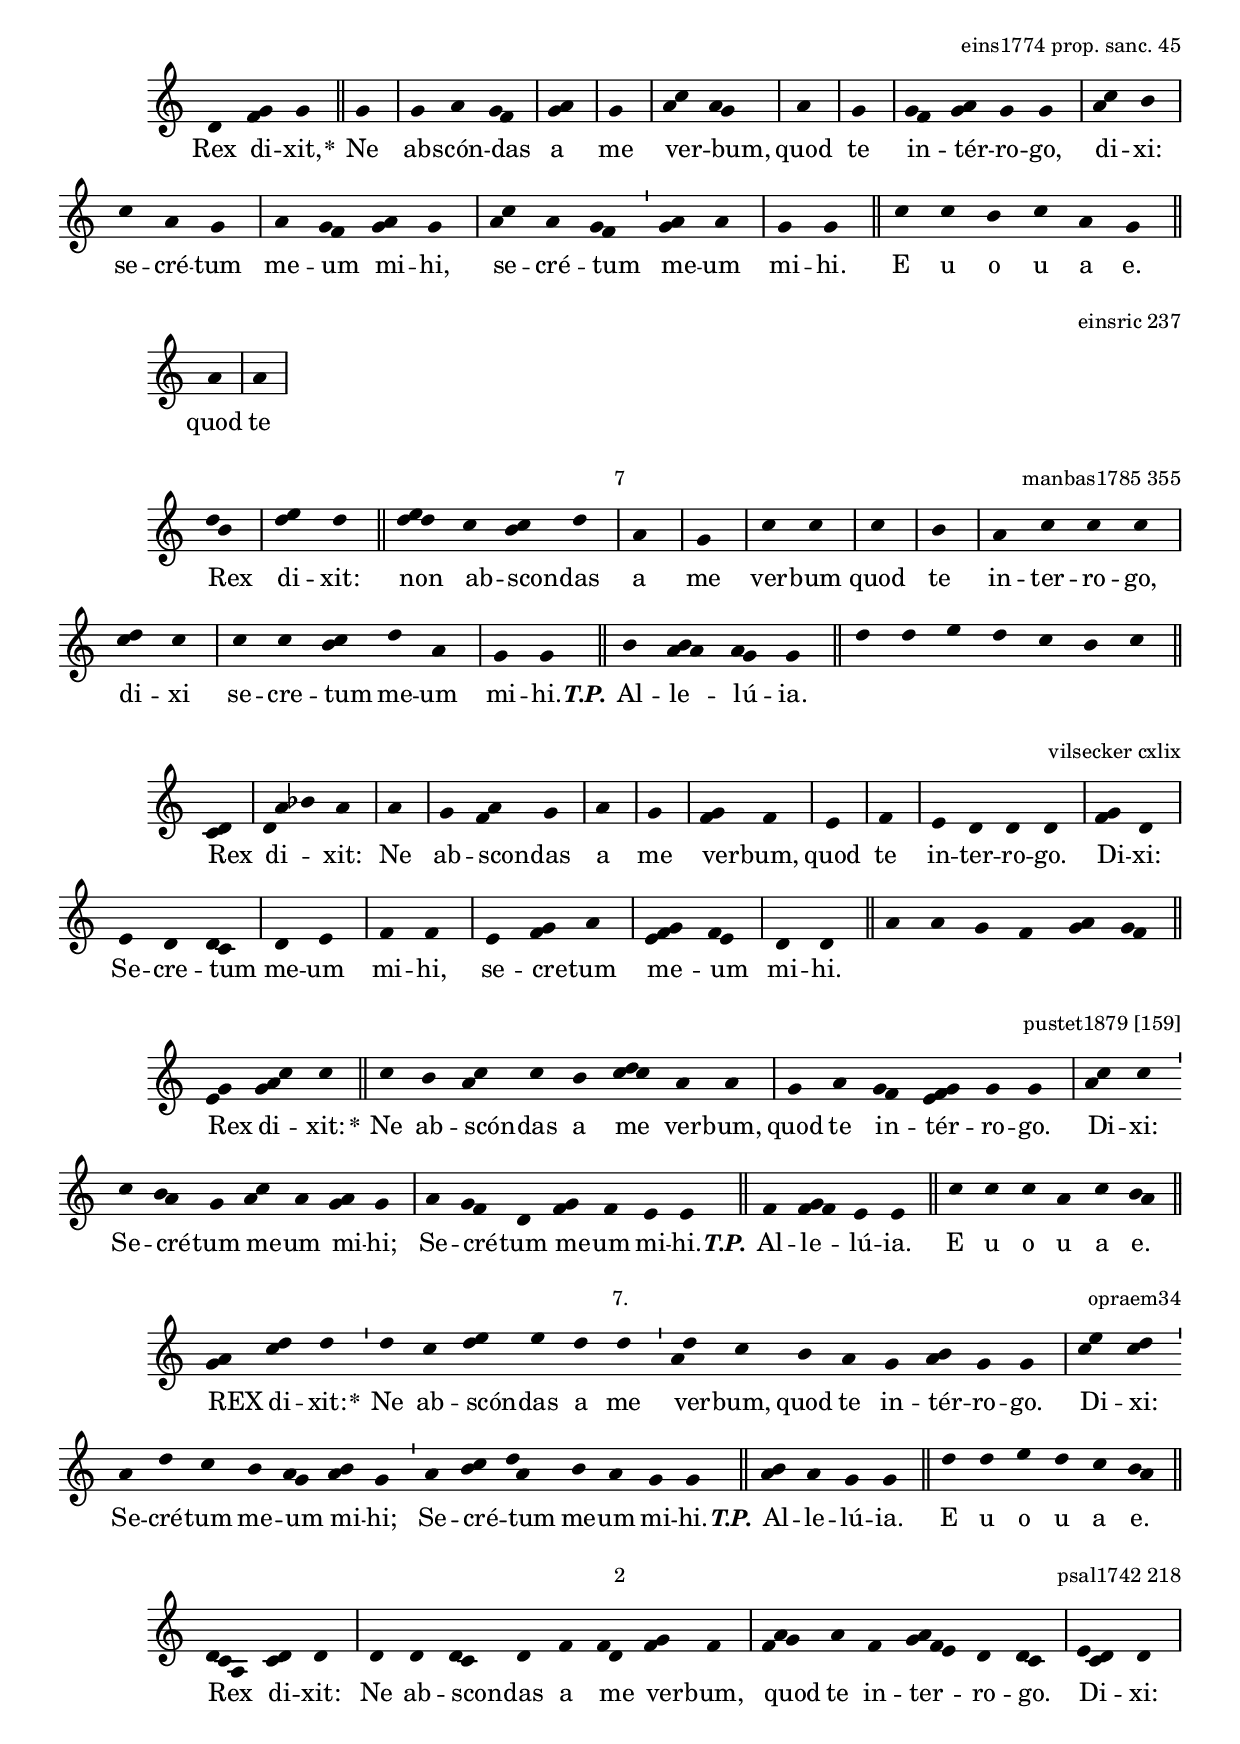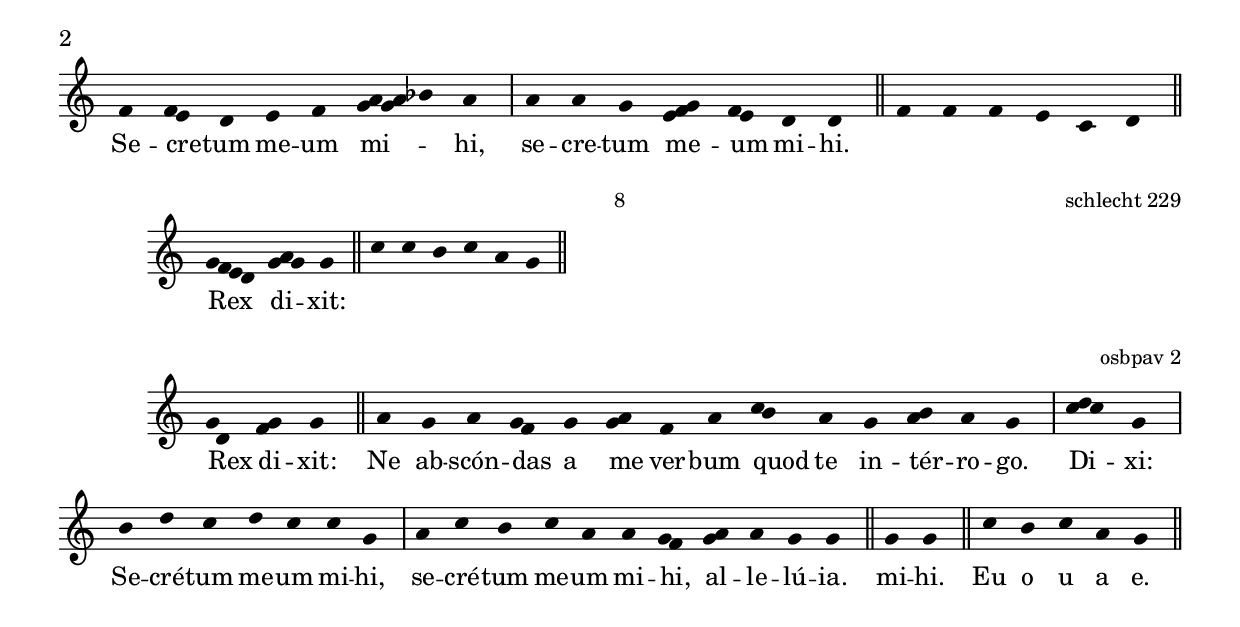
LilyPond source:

\version "2.19.32"

\include "../lib/synopsis.ily"

\score {
  \transpose c c' {
    \plainchant
    d4 \melisma { f g } g \bar "||"
    g \bar "|" g a \melisma { g f } \bar "|" \melisma { g a } \bar "|" g \bar "|" \melisma { a c' } \melisma { a g } \bar "|"
    a \bar "|" g \bar "|" \melisma { g f } \melisma { g a } g g \bar "|"
    \melisma { a c' } b \bar "|"
    c' a g \bar "|" a \melisma { g f } \melisma { g a } g \bar "|"
    \melisma { a c' } a \melisma { g f } \bar "'" \melisma { g a } a \bar "|" g g \bar "||"
    c' c' b c' a g \bar "||"
  }
  \addlyrics {
    Rex di -- xit, \set stanza = \markup{"*"}
    Ne ab -- scón -- das a me ver -- bum,
    quod te in -- tér -- ro -- go,
    di -- xi:
    se -- cré -- tum me -- um mi -- hi,
    se -- cré -- tum me -- um mi -- hi.
    E u o u a e.
  }
  \header {
    fontes = "eins1774 prop. sanc. 45"
  }
}

\score {
  \transpose c c' {
    \plainchant
    a4 \bar "|" a \bar "|"
  }
  \addlyrics {
    quod te
  }
  \header {
    fontes = "einsric 237"
  }
}

\score {
  \transpose c c' {
    \plainchant
    \melisma { d' b } \bar "|" \melisma { d' e' } d' \bar "||"
    \melisma { d' e' d' } \melisma c' \melisma { b c' } d' \bar "|" a \bar "|" g \bar "|" c' c' \bar "|"
    c' \bar "|" b \bar "|" a c' c' c' \bar "|"
    \melisma { c' d' } c' \bar "|"
    c' c' \melisma { b c' } d' a \bar "|" g g \bar "||"
    b \melisma { a b a } \melisma { a g } g \bar "||"

    d' d' e' d' c' b c' \bar "||"
  }
  \addlyrics {
    Rex di -- xit:
    non ab -- scon -- das a me ver -- bum
    quod te in -- ter -- ro -- go,
    di -- xi
    % Se -- cre -- tum me -- um mi -- hi, % lyrics shorter than the ones usual in Prague
    se -- cre -- tum me -- um mi -- hi.
    \set stanza = \markup{\italic{T.P.}} Al -- le -- lú -- ia.
  }
  \header {
    annotation = "7"
    fontes = "manbas1785 355"
  }
}

\score {
  \transpose c c' {
    \plainchant
    \melisma { c4 d } \bar "|" \melisma { d a bes} a \bar "|"
    a \bar "|" g \melisma { f a } g \bar "|" a \bar "|" g \bar "|" \melisma { f g } f \bar "|"
    e \bar "|" f \bar "|" e d d d \bar "|"
    \melisma { f g } d \bar "|" e d \melisma { d c } \bar "|" d e \bar "|" f f \bar "|"
    e \melisma { f g } a \bar "|" \melisma { e f g } \melisma { f e } \bar "|" d d \bar "||"
    a a g f \melisma { g a } \melisma { g f } \bar "||"
  }
  \addlyrics {
    Rex di -- xit:
    Ne ab -- scon -- das a me ver -- bum,
    quod te in -- ter -- ro -- go.
    Di -- xi:
    Se -- cre -- tum me -- um mi -- hi,
    se -- cre -- tum me -- um mi -- hi.
  }
  \header {
    fontes = "vilsecker cxlix"
  }
}

\score {
  \transpose c c' {
    \plainchant
    \melisma{ e4 g } \melisma{ g a c' } c' \bar "||"
    c' b \melisma{ a c' } c' b \melisma{ c' d' c' } a a \bar "|"
    g a \melisma{ g f } \melisma{ e f g } g g \bar "|"
    \melisma{ a c' } c' \bar "'"
    c' \melisma{ b a } g \melisma{ a c' } a \melisma{ g a } g \bar "|"
    a \melisma{ g f } d \melisma{ f g } f e e \bar "||"
    f \melisma{ f g f } e e \bar "||"
    c' c' c' a c' \melisma{ b a } \bar "||"
  }
  \addlyrics {
    Rex di -- xit: \set stanza = \markup{"*"}
    Ne ab -- scón -- das a me ver -- bum,
    quod te in -- tér -- ro -- go.
    Di -- xi:
    Se -- cré -- tum me -- um mi -- hi;
    Se -- cré -- tum me -- um mi -- hi.
    \set stanza = \markup{\italic{T.P.}} Al -- le -- lú -- ia.
    E u o u a e.
  }
  \header {
    fontes = "pustet1879 [159]"
  }
}

\score {
  \transpose c c' {
    \plainchant
    \melisma { g4 a } \bar "" \melisma { c' d' } d' \bar "'"
    d' \bar "" c' \melisma { d' e' } e' \bar "" d' \bar "" d' \bar "'"
    \melisma { a d' } c' \bar "" b \bar "" a \bar "" g \melisma { a b } g g \bar "|"
    \melisma { c' e' } \melisma { c' d' } \bar "'"
    a d' c' \bar "" b \melisma { a g } \bar "" \melisma { a b } g \bar "'"
    a \melisma { b c' } \melisma { d' a } \bar "" b a \bar "" g g \bar "||"
    \melisma { a b } a g g \bar "||"
    d' \bar "" d' \bar "" e' \bar "" d' \bar "" c' \bar "" \melisma { b a } \bar "||"
  }
  \addlyrics {
    REX di -- xit: \set stanza = \markup{"*"}
    Ne ab -- scón -- das a me
    ver -- bum, quod te in -- tér -- ro -- go.
    Di -- xi:
    Se -- cré -- tum me -- um mi -- hi;
    Se -- cré -- tum me -- um mi -- hi.
    \set stanza = \markup{\italic{T.P.}} Al -- le -- lú -- ia.
    E u o u a e.
  }
  \header {
    annotation = "7."
    mode = "7"
    office-part = "antiphona"
    fontes = "opraem34"
  }
}

\score {
  \transpose c c' {
    \plainchant
    \melisma { d4 c a, } \melisma { c d } d \bar "|"
    d d \melisma { d c } d f \melisma { f d } \melisma { f g } f \bar "|"
    \melisma { f a g } a f \melisma { g a f e } d \melisma { d c } \bar "|"
    \melisma { e c d } d \bar "|"
    f \melisma { f e } d e f \melisma { g a g a bes } a \bar "|"
    a a g \melisma { e f g } \melisma { f e } d d \bar "||"

    f f f e c d \bar "||"
  }
  \addlyrics {
    Rex di -- xit:
    Ne ab -- scon -- das a me ver -- bum,
    quod te in -- ter -- ro -- go.
    Di -- xi:
    Se -- cre -- tum me -- um mi -- hi,
    se -- cre -- tum me -- um mi -- hi.
  }
  \header {
    annotation = "2"
    fontes = "psal1742 218"
  }
}

\score {
  \transpose c c' {
    \plainchant
    \melisma { g4 f e d } \melisma { g a g } g \bar "||"

    c' c' b c' a g \bar "||"
  }
  \addlyrics {
    Rex di -- xit:
  }
  \header {
    annotation = "8"
    fontes = "schlecht 229"
  }
}

\score {
  \transpose c c' {
    \plainchant
    \melisma { g4 d} \melisma { f g } g \bar "||"
    a g a \melisma { g f } g \melisma { g a } f a \melisma { c' b } a g \melisma { a b } a g \bar "|"
    \melisma { c' d' c' } g \bar "|"
    b d' c' d' c' c' g \bar "|"
    a c' b c' a a \melisma { g f } \melisma { g a } a g g \bar "||"
    g g \bar "||"
    c' b c' a g \bar "||"
  }
  \addlyrics {
    Rex di -- xit:
    Ne ab -- scón -- das a me ver -- bum quod te in -- tér -- ro -- go.
    Di -- xi:
    Se -- cré -- tum me -- um mi -- hi,
    se -- cré -- tum me -- um mi -- hi, al -- le -- lú -- ia.
    mi -- hi.
    Eu o u a e.
  }
  \header {
    fontes = "osbpav 2"
  }
}

%{
\score {
  \transpose c c' {
    \plainchant

  }
  \addlyrics {

  }
  \header {
    fontes = ""
  }
}
%}